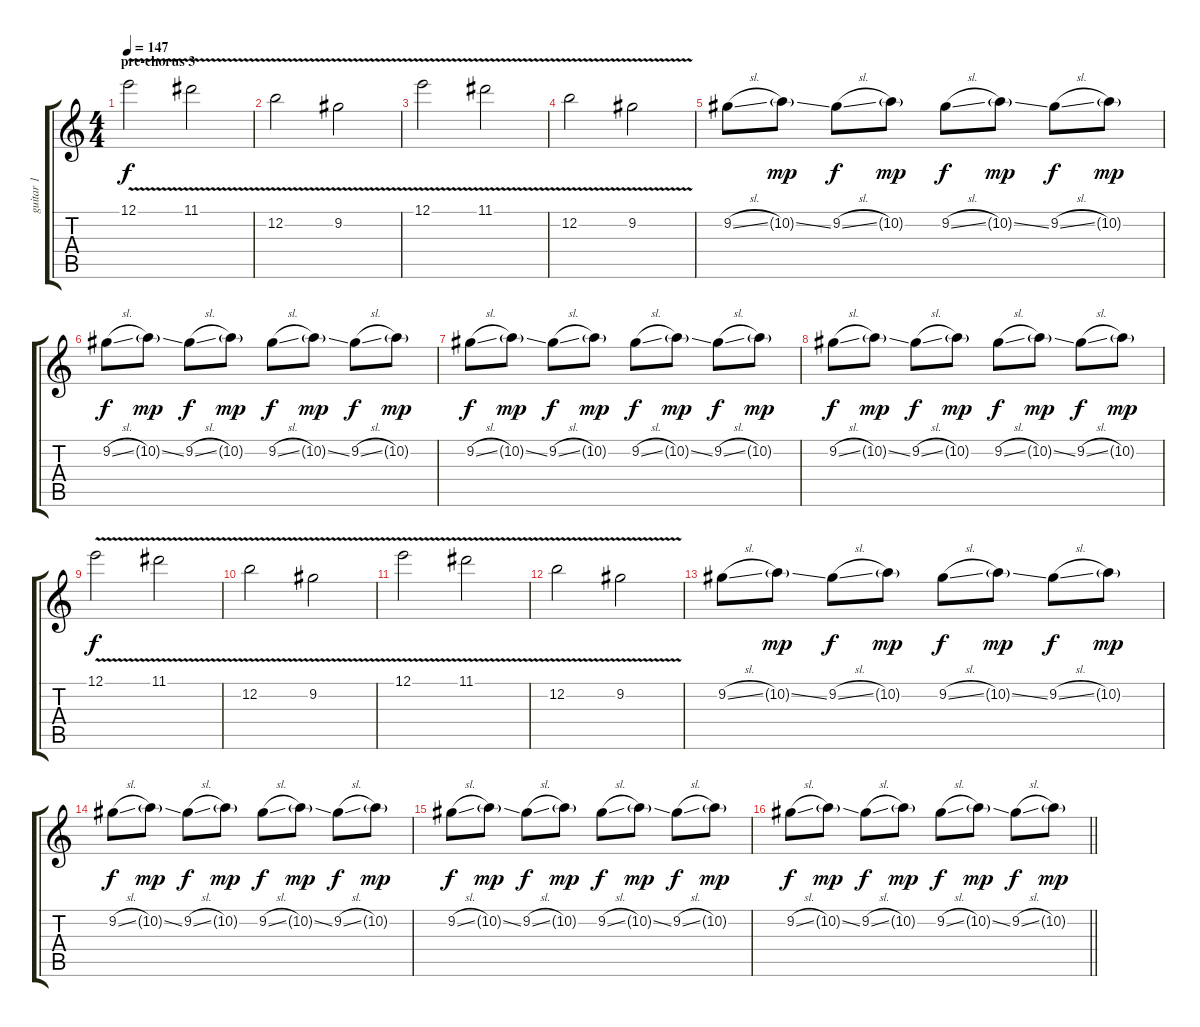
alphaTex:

\track ("guitar 1" "guitar 1") {instrument electricguitarjazz}
\staff {score tabs}
\tuning (E4 B3 G3 D3 A2 E2) {hide}
\ts (4 4)
\section ("" "pre-chorus 3")
\tempo 147
\clef g2
\ks c
12.1{v}.2{dy f volume 13 balance 11 instrument overdrivenguitar} 11.1{v}.2 |
12.2{v}.2 9.2{v}.2 |
12.1{v}.2 11.1{v}.2 |
12.2{v}.2 9.2{v}.2 |
9.2{sl}.8{volume 11 balance 0} 10.2{ss g}.8{dy mp} 9.2{sl}.8{dy f} 10.2{g}.8{dy mp} 9.2{sl}.8{dy f} 10.2{ss g}.8{dy mp} 9.2{sl}.8{dy f} 10.2{g}.8{dy mp} |
9.2{sl}.8{dy f} 10.2{ss g}.8{dy mp} 9.2{sl}.8{dy f} 10.2{g}.8{dy mp} 9.2{sl}.8{dy f} 10.2{ss g}.8{dy mp} 9.2{sl}.8{dy f} 10.2{g}.8{dy mp} |
9.2{sl}.8{dy f} 10.2{ss g}.8{dy mp} 9.2{sl}.8{dy f} 10.2{g}.8{dy mp} 9.2{sl}.8{dy f} 10.2{ss g}.8{dy mp} 9.2{sl}.8{dy f} 10.2{g}.8{dy mp} |
9.2{sl}.8{dy f} 10.2{ss g}.8{dy mp} 9.2{sl}.8{dy f} 10.2{g}.8{dy mp} 9.2{sl}.8{dy f} 10.2{ss g}.8{dy mp} 9.2{sl}.8{dy f} 10.2{g}.8{dy mp} |
12.1{v}.2{dy f volume 13 balance 11} 11.1{v}.2 |
12.2{v}.2 9.2{v}.2 |
12.1{v}.2 11.1{v}.2 |
12.2{v}.2 9.2{v}.2 |
9.2{sl}.8{volume 11 balance 0} 10.2{ss g}.8{dy mp} 9.2{sl}.8{dy f} 10.2{g}.8{dy mp} 9.2{sl}.8{dy f} 10.2{ss g}.8{dy mp} 9.2{sl}.8{dy f} 10.2{g}.8{dy mp} |
9.2{sl}.8{dy f} 10.2{ss g}.8{dy mp} 9.2{sl}.8{dy f} 10.2{g}.8{dy mp} 9.2{sl}.8{dy f} 10.2{ss g}.8{dy mp} 9.2{sl}.8{dy f} 10.2{g}.8{dy mp} |
9.2{sl}.8{dy f} 10.2{ss g}.8{dy mp} 9.2{sl}.8{dy f} 10.2{g}.8{dy mp} 9.2{sl}.8{dy f} 10.2{ss g}.8{dy mp} 9.2{sl}.8{dy f} 10.2{g}.8{dy mp} |
\barLineRight lightlight
9.2{sl}.8{dy f} 10.2{ss g}.8{dy mp} 9.2{sl}.8{dy f} 10.2{g}.8{dy mp} 9.2{sl}.8{dy f} 10.2{ss g}.8{dy mp} 9.2{sl}.8{dy f} 10.2{g}.8{dy mp}
